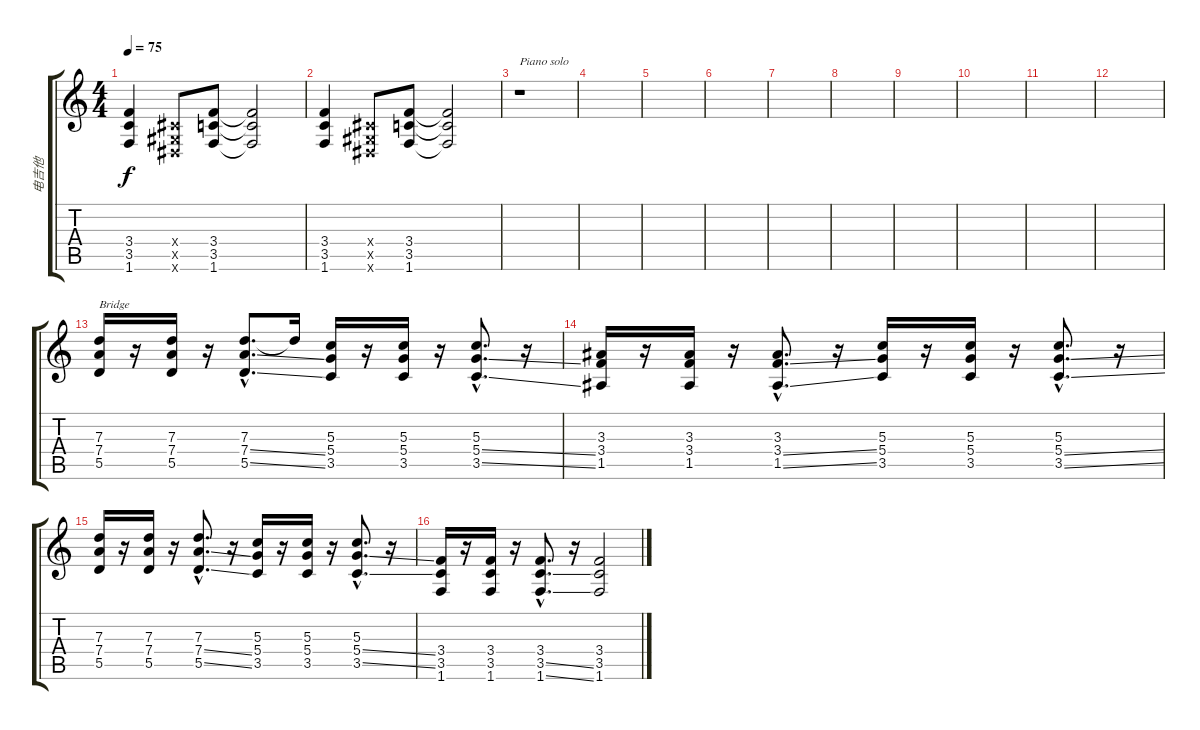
\track ("电吉他" "电吉他") {instrument overdrivenguitar}
\staff {score tabs}
\tuning (E4 B3 G3 D3 A2 E2) {hide}
\ts (4 4)
\tempo 75
\clef g2
\ks c
(3.4 3.5 1.6).4{dy f} (-1.4{x} -1.5{x} -1.6{x}).8 (3.4 3.5 1.6).8 (3.4{t} 3.5{t} 1.6{t}).2 |
(3.4 3.5 1.6).4 (-1.4{x} -1.5{x} -1.6{x}).8 (3.4 3.5 1.6).8 (3.4{t} 3.5{t} 1.6{t}).2 |
r.1{txt "Piano solo"} |
|
|
|
|
|
|
|
|
|
(7.3 7.4 5.5).16{txt "Bridge"} r.16 (7.3 7.4 5.5).16 r.16 (7.3{hac} 7.4{ss hac} 5.5{ss hac}).8{d} 7.3{t}.16 (5.3 5.4 3.5).16 r.16 (5.3 5.4 3.5).16 r.16 (5.3{hac} 5.4{ss hac} 3.5{ss hac}).8{d} r.16 |
(3.3 3.4 1.5).16 r.16 (3.3 3.4 1.5).16 r.16 (3.3{hac} 3.4{ss hac} 1.5{ss hac}).8{d} r.16 (5.3 5.4 3.5).16 r.16 (5.3 5.4 3.5).16 r.16 (5.3{hac} 5.4{ss hac} 3.5{ss hac}).8{d} r.16 |
(7.3 7.4 5.5).16 r.16 (7.3 7.4 5.5).16 r.16 (7.3{hac} 7.4{ss hac} 5.5{ss hac}).8{d} r.16 (5.3 5.4 3.5).16 r.16 (5.3 5.4 3.5).16 r.16 (5.3{hac} 5.4{ss hac} 3.5{ss hac}).8{d} r.16 |
(3.4 3.5 1.6).16 r.16 (3.4 3.5 1.6).16 r.16 (3.4{hac} 3.5{ss hac} 1.6{ss hac}).8{d} r.16 (3.4 3.5 1.6).2
